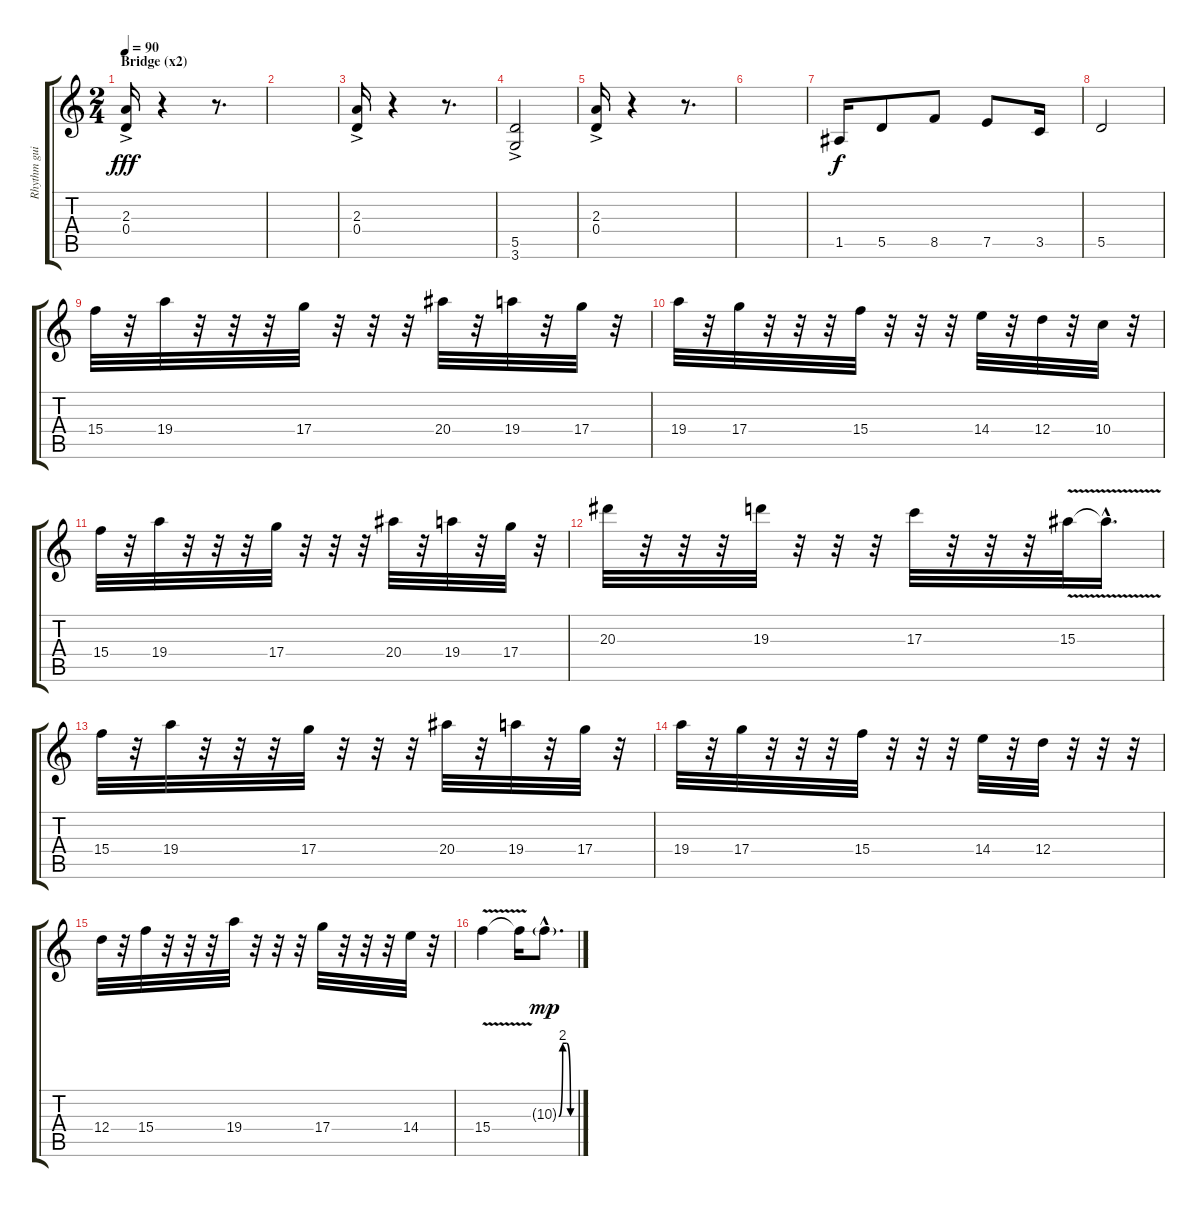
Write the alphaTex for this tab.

\track ("Rhythm guitar + addition lead" "Rhythm gui") {instrument overdrivenguitar}
\staff {score tabs}
\tuning (E4 B3 G3 D3 A2 E2) {hide}
\ts (2 4)
\section ("" "Bridge (x2)")
\tempo 90
\clef g2
\ks c
(2.3{ac} 0.4{ac}).16{dy fff} r.4 r.8{d} |
|
(2.3{ac} 0.4{ac}).16 r.4 r.8{d} |
(5.5{ac} 3.6{ac}).2 |
(2.3{ac} 0.4{ac}).16 r.4 r.8{d} |
|
1.5.16{dy f} 5.5.8 8.5.8 7.5.8 3.5.16 |
5.5.2 |
15.4.32 r.32 19.4.32 r.32 r.32 r.32 17.4.32 r.32 r.32 r.32 20.4.32 r.32 19.4.32 r.32 17.4.32 r.32 |
19.4.32 r.32 17.4.32 r.32 r.32 r.32 15.4.32 r.32 r.32 r.32 14.4.32 r.32 12.4.32 r.32 10.4.32 r.32 |
15.4.32 r.32 19.4.32 r.32 r.32 r.32 17.4.32 r.32 r.32 r.32 20.4.32 r.32 19.4.32 r.32 17.4.32 r.32 |
20.3.32 r.32 r.32 r.32 19.3.32 r.32 r.32 r.32 17.3.32 r.32 r.32 r.32 15.3{v}.32 15.3{hac t}.16{d} |
15.4.32 r.32 19.4.32 r.32 r.32 r.32 17.4.32 r.32 r.32 r.32 20.4.32 r.32 19.4.32 r.32 17.4.32 r.32 |
19.4.32 r.32 17.4.32 r.32 r.32 r.32 15.4.32 r.32 r.32 r.32 14.4.32 r.32 12.4.32 r.32 r.32 r.32 |
12.4.32 r.32 15.4.32 r.32 r.32 r.32 19.4.32 r.32 r.32 r.32 17.4.32 r.32 r.32 r.32 14.4.32 r.32 |
15.4{v}.4 15.4{t}.16 10.3{be (custom 0 0 15 8 30 8 45 0 60 0) g hac}.8{d dy mp}
